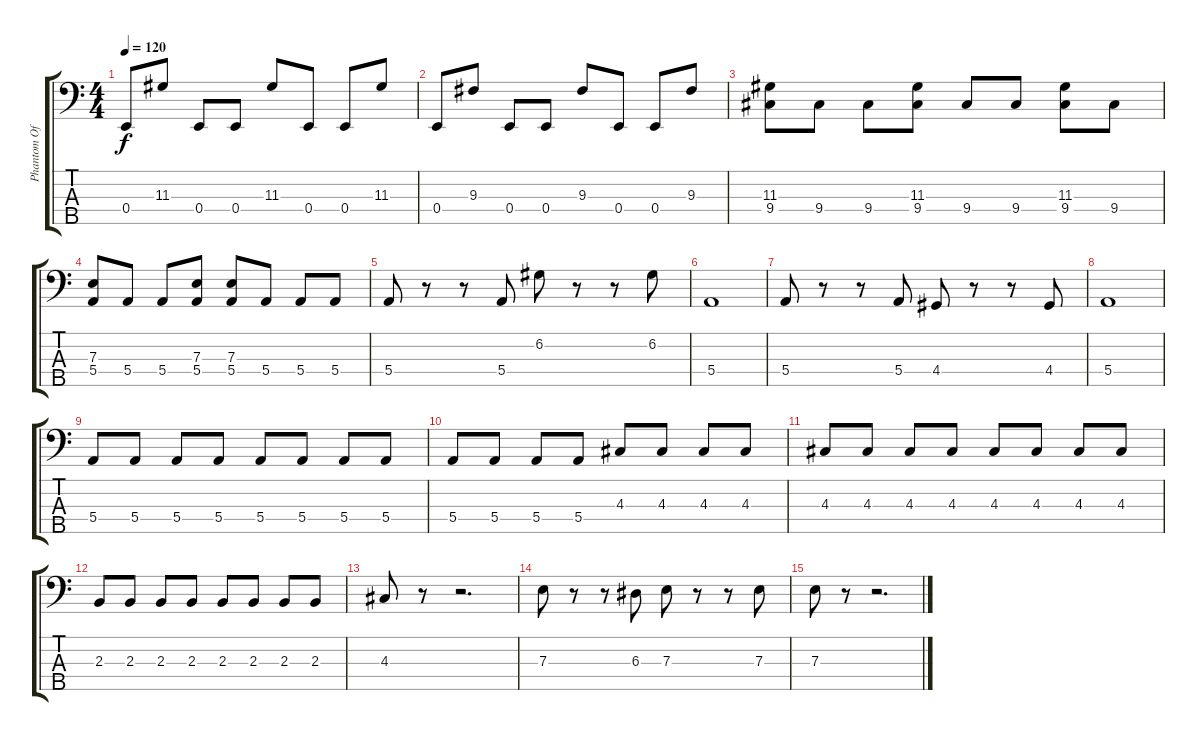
\track ("Phantom Of The Opera" "Phantom Of") {instrument electricbassfinger}
\staff {score tabs}
\tuning (G2 D2 A1 E1 B0) {hide}
\ts (4 4)
\tempo 120
\clef f4
\ks c
0.4.8{dy f} 11.3.8 0.4.8 0.4.8 11.3.8 0.4.8 0.4.8 11.3.8 |
0.4.8 9.3.8 0.4.8 0.4.8 9.3.8 0.4.8 0.4.8 9.3.8 |
(11.3 9.4).8 9.4.8 9.4.8 (11.3 9.4).8 9.4.8 9.4.8 (11.3 9.4).8 9.4.8 |
(7.3 5.4).8 5.4.8 5.4.8 (7.3 5.4).8 (7.3 5.4).8 5.4.8 5.4.8 5.4.8 |
5.4.8 r.8 r.8 5.4.8 6.2.8 r.8 r.8 6.2.8 |
5.4.1 |
5.4.8 r.8 r.8 5.4.8 4.4.8 r.8 r.8 4.4.8 |
5.4.1 |
5.4.8 5.4.8 5.4.8 5.4.8 5.4.8 5.4.8 5.4.8 5.4.8 |
5.4.8 5.4.8 5.4.8 5.4.8 4.3.8 4.3.8 4.3.8 4.3.8 |
4.3.8 4.3.8 4.3.8 4.3.8 4.3.8 4.3.8 4.3.8 4.3.8 |
2.3.8 2.3.8 2.3.8 2.3.8 2.3.8 2.3.8 2.3.8 2.3.8 |
4.3.8 r.8 r.2{d} |
7.3.8 r.8 r.8 6.3.8 7.3.8 r.8 r.8 7.3.8 |
7.3.8 r.8 r.2{d}
